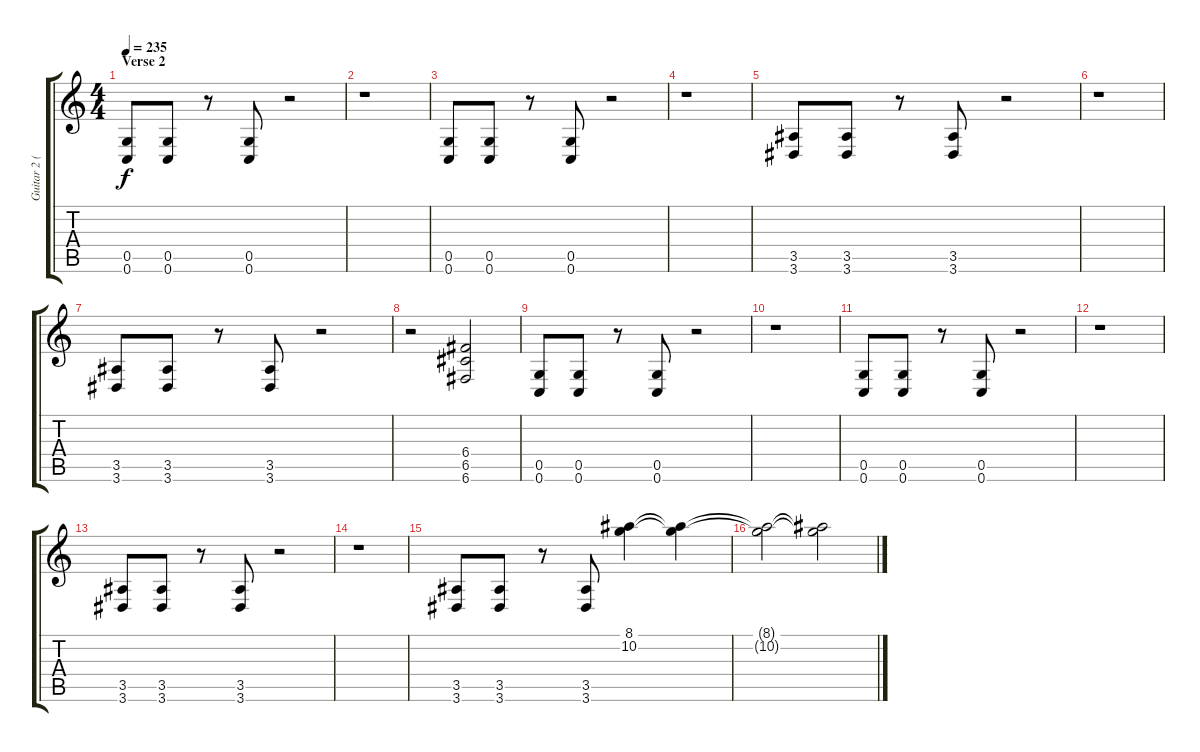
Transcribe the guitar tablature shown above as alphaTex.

\track ("Guitar 2 (Paul)" "Guitar 2 (") {instrument distortionguitar}
\staff {score tabs}
\tuning (D4 A3 F3 C3 G2 C2) {hide}
\ts (4 4)
\section ("" "Verse 2")
\tempo 235
\clef g2
\ks c
(0.5 0.6).8{dy f} (0.5 0.6).8 r.8 (0.5 0.6).8 r.2 |
r.1 |
(0.5 0.6).8 (0.5 0.6).8 r.8 (0.5 0.6).8 r.2 |
r.1 |
(3.5 3.6).8 (3.5 3.6).8 r.8 (3.5 3.6).8 r.2 |
r.1 |
(3.5 3.6).8 (3.5 3.6).8 r.8 (3.5 3.6).8 r.2 |
r.2 (6.4 6.5 6.6).2 |
(0.5 0.6).8 (0.5 0.6).8 r.8 (0.5 0.6).8 r.2 |
r.1 |
(0.5 0.6).8 (0.5 0.6).8 r.8 (0.5 0.6).8 r.2 |
r.1 |
(3.5 3.6).8 (3.5 3.6).8 r.8 (3.5 3.6).8 r.2 |
r.1 |
(3.5 3.6).8 (3.5 3.6).8 r.8 (3.5 3.6).8 (8.1 10.2).4{volume 1} (8.1{t} 10.2{t}).4{volume 13} |
(8.1{t} 10.2{t}).2 (8.1{t} 10.2{t}).2
